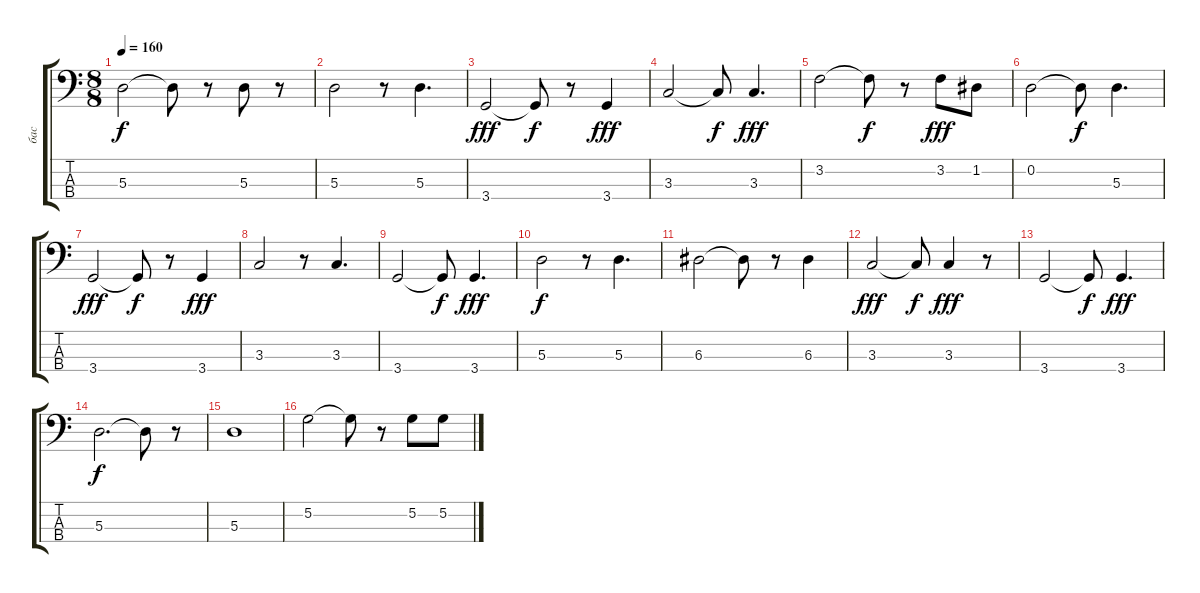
\track ("бас" "бас") {instrument slapbass1}
\staff {score tabs}
\tuning (G2 D2 A1 E1) {hide}
\ts (8 8)
\tempo 160
\clef f4
\ks c
5.3.2{dy f} 5.3{t}.8 r.8 5.3.8 r.8 |
5.3.2 r.8 5.3.4{d} |
3.4.2{dy fff} 3.4{t}.8{dy f} r.8 3.4.4{dy fff} |
3.3.2 3.3{t}.8{dy f} 3.3.4{d dy fff} |
3.2.2 3.2{t}.8{dy f} r.8 3.2.8{dy fff} 1.2.8 |
0.2.2 0.2{t}.8{dy f} 5.3.4{d} |
3.4.2{dy fff} 3.4{t}.8{dy f} r.8 3.4.4{dy fff} |
3.3.2 r.8 3.3.4{d} |
3.4.2 3.4{t}.8{dy f} 3.4.4{d dy fff} |
5.3.2{dy f} r.8 5.3.4{d} |
6.3.2 6.3{t}.8 r.8 6.3.4 |
3.3.2{dy fff} 3.3{t}.8{dy f} 3.3.4{dy fff} r.8 |
3.4.2 3.4{t}.8{dy f} 3.4.4{d dy fff} |
5.3.2{d dy f} 5.3{t}.8 r.8 |
5.3.1 |
5.2.2 5.2{t}.8 r.8 5.2.8 5.2.8
